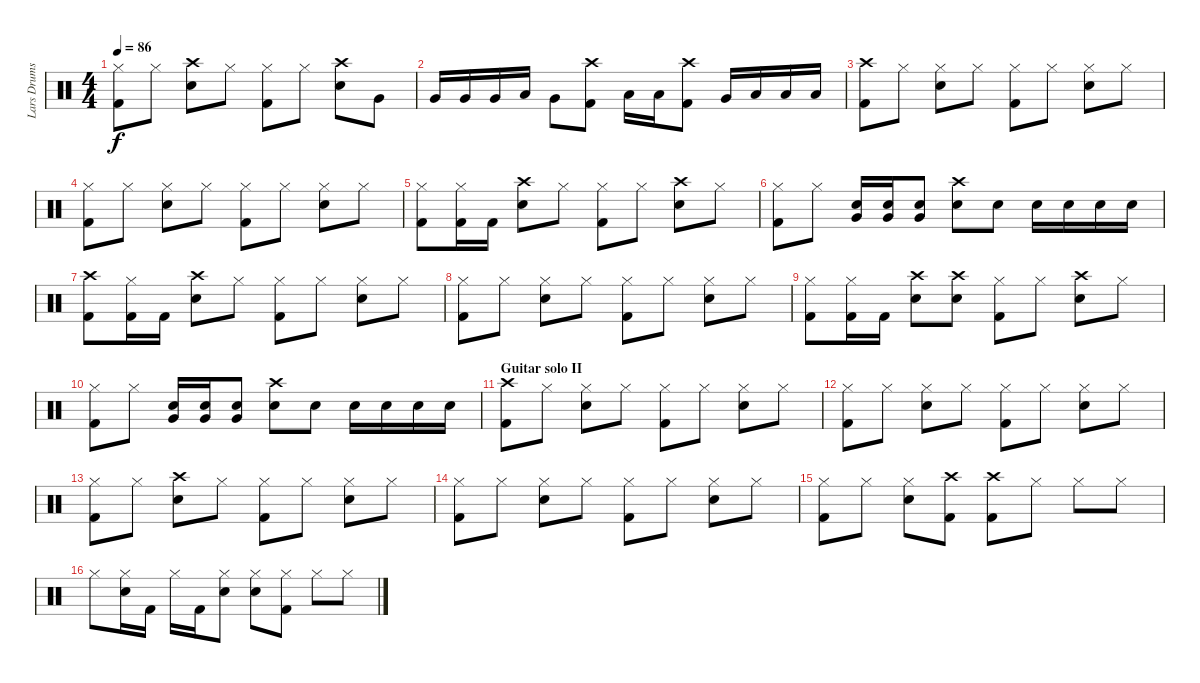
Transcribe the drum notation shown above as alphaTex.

\track ("Lars Drums" "Lars Drums") {instrument percussion}
\staff {score}
\articulation defaults
\ts (4 4)
\tempo 86
\clef neutral
\ks c
("Hi-Hat (closed)" "Kick (hit) 2").8{dy f} "Hi-Hat (closed)".8 ("Crash high (hit)" "Electric Snare (hit)").8 "Hi-Hat (closed)".8 ("Hi-Hat (closed)" "Kick (hit) 2").8 "Hi-Hat (closed)".8 ("Crash high (hit)" "Electric Snare (hit)").8 "Very Low Tom (hit)".8 |
"Very Low Tom (hit)".16 "Very Low Tom (hit)".16 "Very Low Tom (hit)".16 "Low Tom (hit)".16 "Very Low Tom (hit)".8 ("Crash high (hit)" "Kick (hit) 2").8 "Low Tom (hit)".16 "Low Tom (hit)".16 ("Crash high (hit)" "Kick (hit) 2").8 "Very Low Tom (hit)".16 "Low Tom (hit)".16 "Low Tom (hit)".16 "Low Tom (hit)".16 |
("Crash high (hit)" "Kick (hit) 2").8 "Hi-Hat (closed)".8 ("Hi-Hat (closed)" "Electric Snare (hit)").8 "Hi-Hat (closed)".8 ("Hi-Hat (closed)" "Kick (hit) 2").8 "Hi-Hat (closed)".8 ("Hi-Hat (closed)" "Electric Snare (hit)").8 "Hi-Hat (closed)".8 |
("Hi-Hat (closed)" "Kick (hit) 2").8 "Hi-Hat (closed)".8 ("Hi-Hat (closed)" "Electric Snare (hit)").8 "Hi-Hat (closed)".8 ("Hi-Hat (closed)" "Kick (hit) 2").8 "Hi-Hat (closed)".8 ("Hi-Hat (closed)" "Electric Snare (hit)").8 "Hi-Hat (closed)".8 |
("Hi-Hat (closed)" "Kick (hit) 2").8 ("Hi-Hat (closed)" "Kick (hit) 2").16 "Kick (hit) 2".16 ("Crash high (hit)" "Electric Snare (hit)").8 "Hi-Hat (closed)".8 ("Hi-Hat (closed)" "Kick (hit) 2").8 "Hi-Hat (closed)".8 ("Crash high (hit)" "Electric Snare (hit)").8 "Hi-Hat (closed)".8 |
("Hi-Hat (closed)" "Kick (hit) 2").8 "Hi-Hat (closed)".8 ("Electric Snare (hit)" "Very Low Tom (hit)").16 ("Electric Snare (hit)" "Very Low Tom (hit)").16 ("Electric Snare (hit)" "Very Low Tom (hit)").8 ("Crash high (hit)" "Electric Snare (hit)").8 "Electric Snare (hit)".8 "Electric Snare (hit)".16 "Electric Snare (hit)".16 "Electric Snare (hit)".16 "Electric Snare (hit)".16 |
("Crash high (hit)" "Kick (hit) 2").8 ("Hi-Hat (closed)" "Kick (hit) 2").16 "Kick (hit) 2".16 ("Crash high (hit)" "Electric Snare (hit)").8 "Hi-Hat (closed)".8 ("Hi-Hat (closed)" "Kick (hit) 2").8 "Hi-Hat (closed)".8 ("Hi-Hat (closed)" "Electric Snare (hit)").8 "Hi-Hat (closed)".8 |
("Hi-Hat (closed)" "Kick (hit) 2").8 "Hi-Hat (closed)".8 ("Hi-Hat (closed)" "Electric Snare (hit)").8 "Hi-Hat (closed)".8 ("Hi-Hat (closed)" "Kick (hit) 2").8 "Hi-Hat (closed)".8 ("Hi-Hat (closed)" "Electric Snare (hit)").8 "Hi-Hat (closed)".8 |
("Hi-Hat (closed)" "Kick (hit) 2").8 ("Hi-Hat (closed)" "Kick (hit) 2").16 "Kick (hit) 2".16 ("Crash high (hit)" "Electric Snare (hit)").8 ("Crash high (hit)" "Electric Snare (hit)").8 ("Hi-Hat (closed)" "Kick (hit) 2").8 "Hi-Hat (closed)".8 ("Crash high (hit)" "Electric Snare (hit)").8 "Hi-Hat (closed)".8 |
("Hi-Hat (closed)" "Kick (hit) 2").8 "Hi-Hat (closed)".8 ("Electric Snare (hit)" "Very Low Tom (hit)").16 ("Electric Snare (hit)" "Very Low Tom (hit)").16 ("Electric Snare (hit)" "Very Low Tom (hit)").8 ("Crash high (hit)" "Electric Snare (hit)").8 "Electric Snare (hit)".8 "Electric Snare (hit)".16 "Electric Snare (hit)".16 "Electric Snare (hit)".16 "Electric Snare (hit)".16 |
\section ("" "Guitar solo II")
("Crash high (hit)" "Kick (hit) 2").8 "Hi-Hat (closed)".8 ("Hi-Hat (closed)" "Electric Snare (hit)").8 "Hi-Hat (closed)".8 ("Hi-Hat (closed)" "Kick (hit) 2").8 "Hi-Hat (closed)".8 ("Hi-Hat (closed)" "Electric Snare (hit)").8 "Hi-Hat (closed)".8 |
("Hi-Hat (closed)" "Kick (hit) 2").8 "Hi-Hat (closed)".8 ("Hi-Hat (closed)" "Electric Snare (hit)").8 "Hi-Hat (closed)".8 ("Hi-Hat (closed)" "Kick (hit) 2").8 "Hi-Hat (closed)".8 ("Hi-Hat (closed)" "Electric Snare (hit)").8 "Hi-Hat (closed)".8 |
("Hi-Hat (closed)" "Kick (hit) 2").8 "Hi-Hat (closed)".8 ("Crash high (hit)" "Electric Snare (hit)").8 "Hi-Hat (closed)".8 ("Hi-Hat (closed)" "Kick (hit) 2").8 "Hi-Hat (closed)".8 ("Hi-Hat (closed)" "Electric Snare (hit)").8 "Hi-Hat (closed)".8 |
("Hi-Hat (closed)" "Kick (hit) 2").8 "Hi-Hat (closed)".8 ("Hi-Hat (closed)" "Electric Snare (hit)").8 "Hi-Hat (closed)".8 ("Hi-Hat (closed)" "Kick (hit) 2").8 "Hi-Hat (closed)".8 ("Hi-Hat (closed)" "Electric Snare (hit)").8 "Hi-Hat (closed)".8 |
("Hi-Hat (closed)" "Kick (hit) 2").8 "Hi-Hat (closed)".8 ("Hi-Hat (closed)" "Electric Snare (hit)").8 ("Crash high (hit)" "Kick (hit) 2").8 ("Crash high (hit)" "Kick (hit) 2").8 "Hi-Hat (closed)".8 "Hi-Hat (closed)".8 "Hi-Hat (closed)".8 |
"Hi-Hat (closed)".8 ("Hi-Hat (closed)" "Electric Snare (hit)").16 "Kick (hit) 2".16 "Hi-Hat (closed)".16 "Kick (hit) 2".16 ("Hi-Hat (closed)" "Electric Snare (hit)").8 ("Hi-Hat (closed)" "Electric Snare (hit)").8 ("Hi-Hat (closed)" "Kick (hit) 2").8 "Hi-Hat (closed)".8 "Hi-Hat (closed)".8
